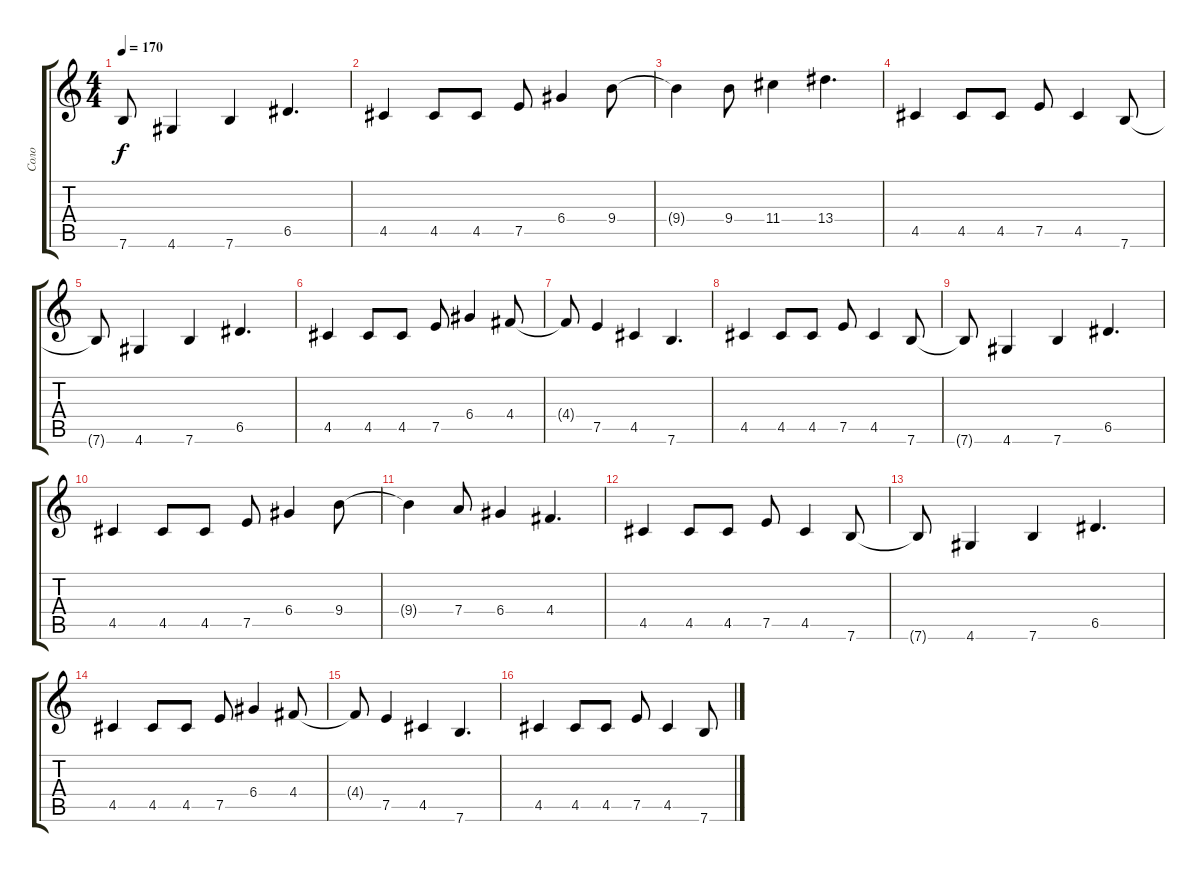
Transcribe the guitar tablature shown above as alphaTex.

\track ("Соло" "Соло") {instrument overdrivenguitar}
\staff {score tabs}
\tuning (E4 B3 G3 D3 A2 E2) {hide}
\ts (4 4)
\tempo 170
\clef g2
\ks c
7.6{t}.8{dy f} 4.6.4 7.6.4 6.5.4{d} |
4.5.4 4.5.8 4.5.8 7.5.8 6.4.4 9.4.8 |
9.4{t}.4 9.4.8 11.4.4 13.4.4{d} |
4.5.4{volume 16 instrument electricguitarclean} 4.5.8 4.5.8 7.5.8 4.5.4 7.6.8 |
7.6{t}.8 4.6.4 7.6.4 6.5.4{d} |
4.5.4 4.5.8 4.5.8 7.5.8 6.4.4 4.4.8 |
4.4{t}.8 7.5.4 4.5.4 7.6.4{d} |
4.5.4 4.5.8 4.5.8 7.5.8 4.5.4 7.6.8 |
7.6{t}.8 4.6.4 7.6.4 6.5.4{d} |
4.5.4 4.5.8 4.5.8 7.5.8 6.4.4 9.4.8 |
9.4{t}.4 7.4.8 6.4.4 4.4.4{d} |
4.5.4{volume 6 instrument electricguitarclean} 4.5.8 4.5.8 7.5.8 4.5.4 7.6.8 |
7.6{t}.8 4.6.4 7.6.4 6.5.4{d} |
4.5.4 4.5.8 4.5.8 7.5.8 6.4.4 4.4.8 |
4.4{t}.8 7.5.4 4.5.4 7.6.4{d} |
4.5.4 4.5.8{volume 0} 4.5.8 7.5.8 4.5.4 7.6.8
